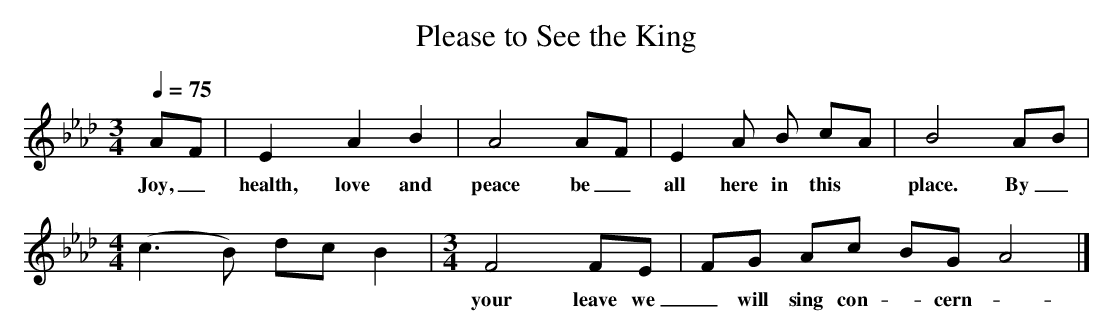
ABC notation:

X:1
T:Please to See the King
M:3/4
L:1/4
Q:75
K:Ab
  A/F/ |E        y   A    B  | A2    A/F/ |E   A/   B/  c/A/  |B2      A/B/|
w:Joy,_ health,    love  and peace be_   all here in  this*  place. By_
M:4/4
L:1/4
(c>B) d/c/ B|\
M:3/4
L:1/4
F2 F/E/|F/G/ A/c/ B/G/ A2 |]
w:your leave we_ will sing con - cern - ing_ our_ King.
